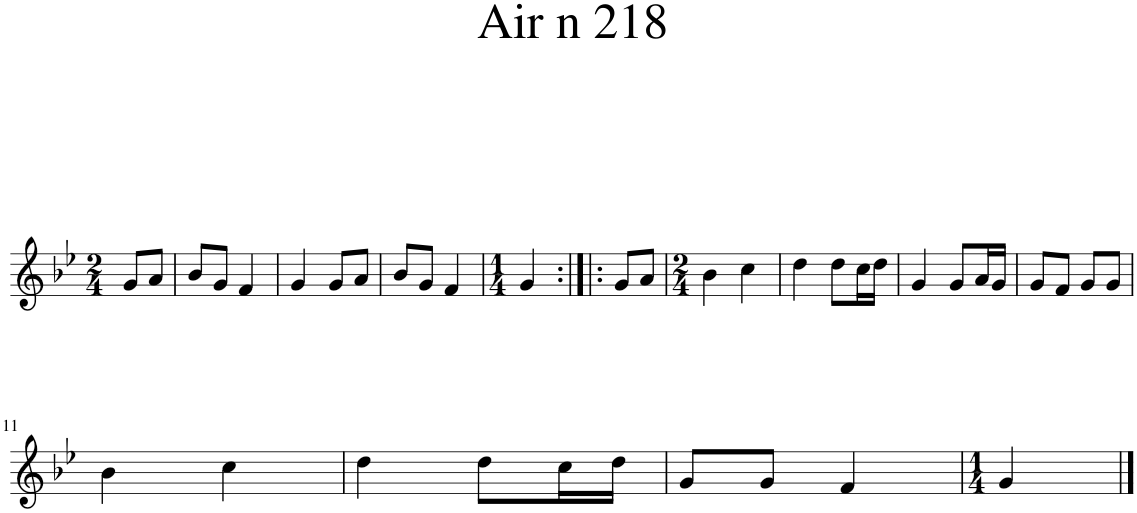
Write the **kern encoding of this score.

**kern
*part1
*staff1
*I"Piano
*I'Pno.
*clefG2
*k[b-e-]
*M2/4
=1
8g/L
8a/J
=2
8b-/L
8g/J
4f/
=3
4g/
8g/L
8a/J
=4
8b-/L
8g/J
4f/
=5
*M1/4
4g/
=6:|!|:
8g/L
8a/J
=7
*M2/4
4b-\
4cc\
=8
4dd\
8dd\L
16cc\L
16dd\JJ
=9
4g/
8g/L
16a/L
16g/JJ
=10
8g/L
8f/J
8g/L
8g/J
!!LO:LB:g=z
=11
4b-\
4cc\
=12
4dd\
8dd\L
16cc\L
16dd\JJ
=13
8g/L
8g/J
4f/
=14
*M1/4
4g/
==
*-
